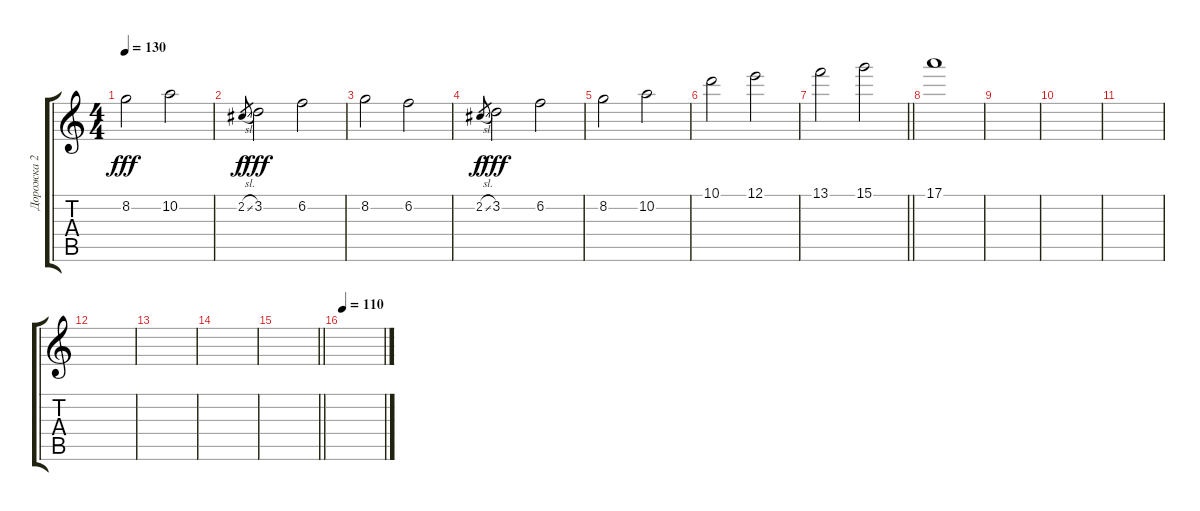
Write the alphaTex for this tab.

\track ("Дорожка 2" "Дорожка 2") {instrument acousticguitarsteel}
\staff {score tabs}
\tuning (E4 B3 G3 D3 A2 E2) {hide}
\ts (4 4)
\tempo 130
\clef g2
\ks c
8.2.2{dy fff} 10.2.2 |
2.2{sl}.8{gr dy f} 3.2.2{dy fff} 6.2.2 |
8.2.2 6.2.2 |
2.2{sl}.8{gr dy f} 3.2.2{dy fff} 6.2.2 |
8.2.2 10.2.2 |
10.1.2 12.1.2 |
\barLineRight lightlight
13.1.2 15.1.2 |
17.1.1 |
|
|
|
|
|
|
\barLineRight lightlight
|
\tempo 110
